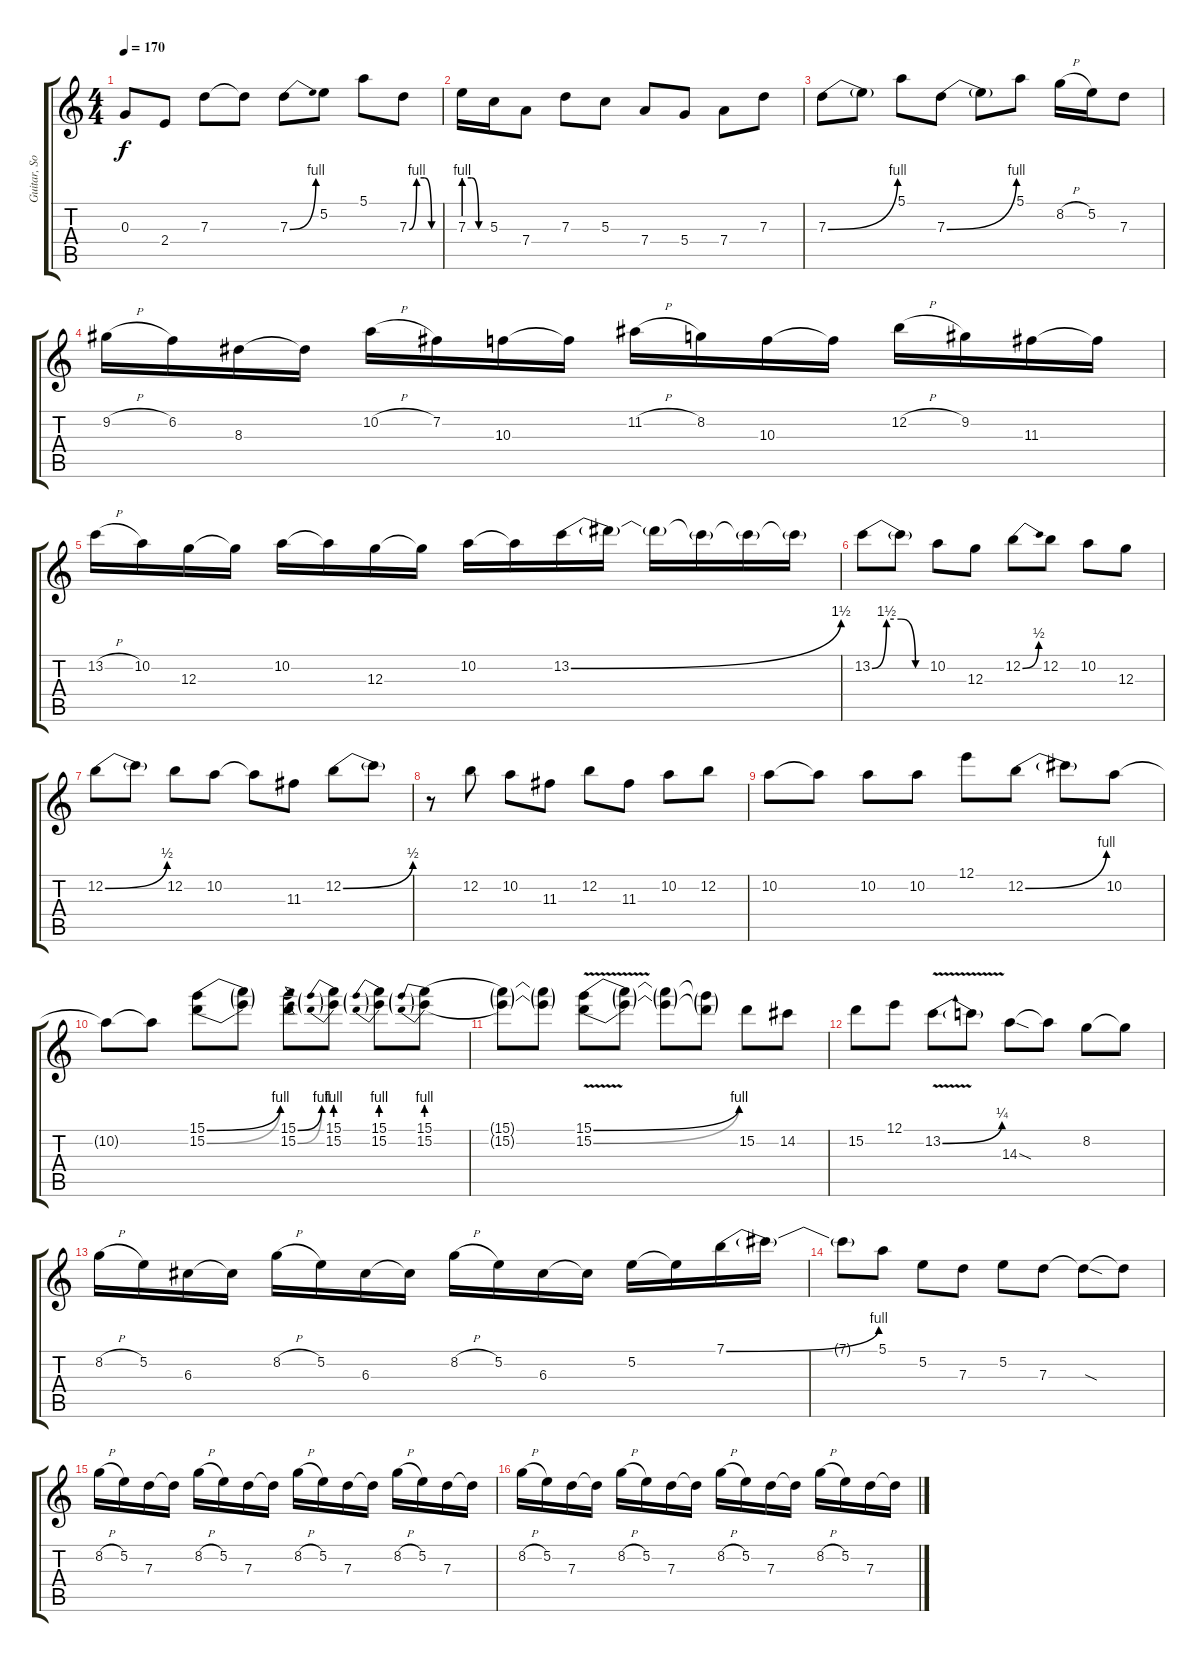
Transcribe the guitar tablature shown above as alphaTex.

\track ("Guitar, Solo and Fills" "Guitar, So") {instrument distortionguitar}
\staff {score tabs}
\tuning (E4 B3 G3 D3 A2 E2) {hide}
\ts (4 4)
\tempo 170
\clef g2
\ks c
0.3.8{dy f} 2.4.8 7.3.8 7.3{t}.8 7.3{be (bend 0 0 60 4)}.8 5.2.8 5.1.8 7.3{be (custom 0 0 15 4 30 4 45 0 60 0)}.8 |
7.3{be (custom 0 4 20 4 40 0 60 0)}.16 5.3.16 7.4.8 7.3.8 5.3.8 7.4.8 5.4.8 7.4.8 7.3.8 |
7.3{be (bend 0 0 60 4)}.8 7.3{t}.8 5.1.8 7.3{be (bend 0 0 60 4)}.8 7.3{t}.8 5.1.8 8.2{h}.16 5.2.16 7.3.8 |
9.2{h}.16 6.2.16 8.3.16 8.3{t}.16 10.2{h}.16 7.2.16 10.3.16 10.3{t}.16 11.2{h}.16 8.2.16 10.3.16 10.3{t}.16 12.2{h}.16 9.2.16 11.3.16 11.3{t}.16 |
13.2{h}.16 10.2.16 12.3.16 12.3{t}.16 10.2.16 10.2{t}.16 12.3.16 12.3{t}.16 10.2.16 10.2{t}.16 13.2{be (bend 0 0 60 6)}.16 13.2{t}.16 13.2{t}.16 13.2{t}.16 13.2{t}.16 13.2{t}.16 |
13.2{be (custom 0 0 15 6 30 6 45 0 60 0)}.8 13.2{t}.8 10.2.8 12.3.8 12.2{be (bend 0 0 60 2)}.8 12.2.8 10.2.8 12.3.8 |
12.2{be (bend 0 0 60 2)}.8 12.2{t}.8 12.2.8 10.2.8 10.2{t}.8 11.3.8 12.2{be (bend 0 0 60 2)}.8 12.2{t}.8 |
r.8 12.2.8 10.2.8 11.3.8 12.2.8 11.3.8 10.2.8 12.2.8 |
10.2.8 10.2{t}.8 10.2.8 10.2.8 12.1.8 12.2{be (bend 0 0 60 4)}.8 12.2{t}.8 10.2.8 |
10.2{t}.8 10.2{t}.8 (15.1{be (bend 0 0 60 4)} 15.2{be (bend 0 0 60 4)}).8 (15.1{t} 15.2{t}).8 (15.1{be (bend 0 0 60 4)} 15.2{be (bend 0 0 60 4)}).8 (15.1{be (prebend 0 4 60 4)} 15.2{be (prebend 0 4 60 4)}).8 (15.1{be (prebend 0 4 60 4)} 15.2{be (prebend 0 4 60 4)}).8 (15.1{be (prebend 0 4 60 4)} 15.2{be (prebend 0 4 60 4)}).8 |
(15.1{t} 15.2{t}).8 (15.1{t} 15.2{t}).8 (15.1{be (bend 0 0 60 4)} 15.2{be (bend 0 0 60 4) v}).8 (15.1{t} 15.2{t}).8 (15.1{t} 15.2{t}).8 (15.1{t} 15.2{t}).8 15.2.8 14.2.8 |
15.2.8 12.1.8 13.2{be (bend 0 0 60 1) v}.8 13.2{t}.8 14.3{sod}.8 14.3{t}.8 8.2.8 8.2{t}.8 |
8.2{h}.16 5.2.16 6.3.16 6.3{t}.16 8.2{h}.16 5.2.16 6.3.16 6.3{t}.16 8.2{h}.16 5.2.16 6.3.16 6.3{t}.16 5.2.16 5.2{t}.16 7.1{be (bend 0 0 60 4)}.16 7.1{t}.16 |
7.1{t}.8 5.1.8 5.2.8 7.3.8 5.2.8 7.3.8 7.3{sod t}.8 7.3{t}.8 |
8.2{h}.16 5.2.16 7.3.16 7.3{t}.16 8.2{h}.16 5.2.16 7.3.16 7.3{t}.16 8.2{h}.16 5.2.16 7.3.16 7.3{t}.16 8.2{h}.16 5.2.16 7.3.16 7.3{t}.16 |
8.2{h}.16 5.2.16 7.3.16 7.3{t}.16 8.2{h}.16 5.2.16 7.3.16 7.3{t}.16 8.2{h}.16 5.2.16 7.3.16 7.3{t}.16 8.2{h}.16 5.2.16 7.3.16 7.3{t}.16
